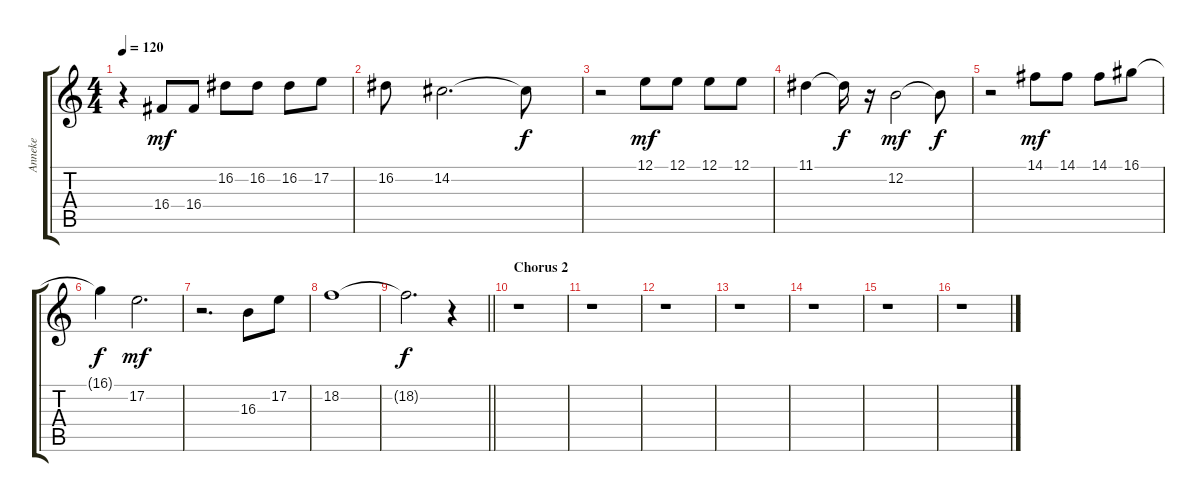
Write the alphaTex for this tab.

\track ("Anneke" "Anneke") {instrument clarinet}
\staff {score tabs}
\tuning (E4 B3 G3 D3 A2 E2) {hide}
\ts (4 4)
\tempo 120
\clef g2
\ks c
r.4{dy mf} 16.4.8 16.4.8 16.2.8 16.2.8 16.2.8 17.2.8 |
16.2.8 14.2.2{d} 14.2{t}.8{dy f} |
r.2 12.1.8{dy mf} 12.1.8 12.1.8 12.1.8 |
11.1.4 11.1{t}.16{dy f} r.16 12.2.2{dy mf} 12.2{t}.8{dy f} |
r.2 14.1.8{dy mf} 14.1.8 14.1.8 16.1.8 |
16.1{t}.4{dy f} 17.2.2{d dy mf} |
r.2{d} 16.3.8 17.2.8 |
18.2.1 |
\barLineRight lightlight
18.2{t}.2{d dy f} r.4 |
\section ("" "Chorus 2")
r.1 |
r.1 |
r.1 |
r.1 |
r.1 |
r.1 |
r.1
